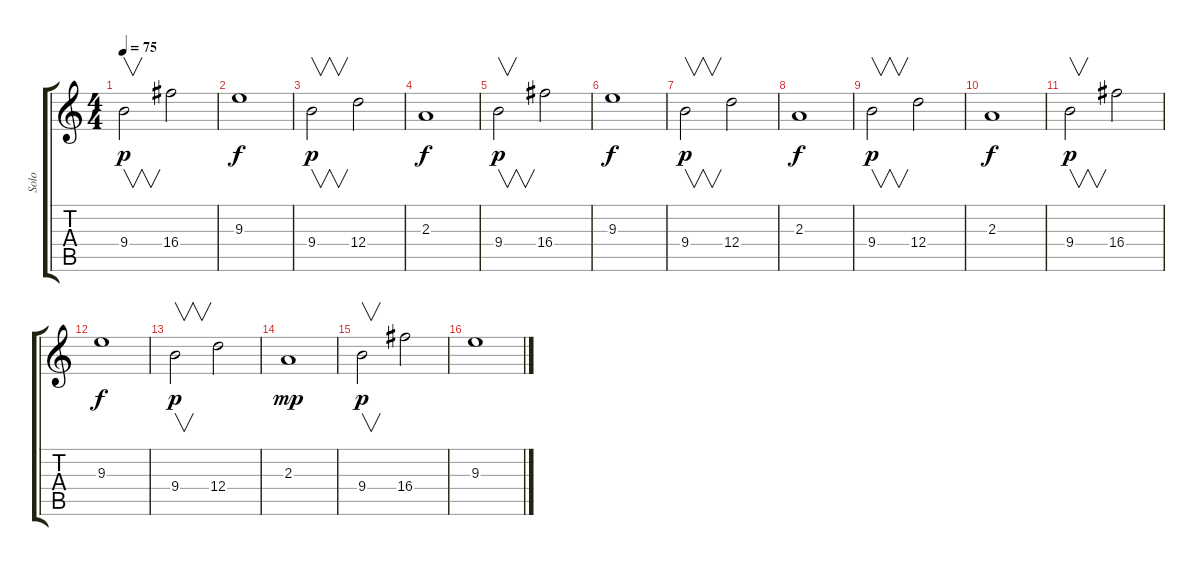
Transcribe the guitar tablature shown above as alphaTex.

\track ("Solo" "Solo") {instrument overdrivenguitar}
\staff {score tabs}
\tuning (E4 B3 G3 D3 A2 E2) {hide}
\ts (4 4)
\tempo 75
\clef g2
\ks c
9.4.2{v dy p} 16.4.2 |
9.3.1{dy f} |
9.4.2{v dy p} 12.4.2 |
2.3.1{dy f} |
9.4.2{v dy p} 16.4.2 |
9.3.1{dy f} |
9.4.2{v dy p} 12.4.2 |
2.3.1{dy f} |
9.4.2{v dy p} 12.4.2 |
2.3.1{dy f} |
9.4.2{v dy p} 16.4.2 |
9.3.1{dy f} |
9.4.2{v dy p} 12.4.2 |
2.3.1{dy mp} |
9.4.2{v dy p} 16.4.2 |
9.3.1
